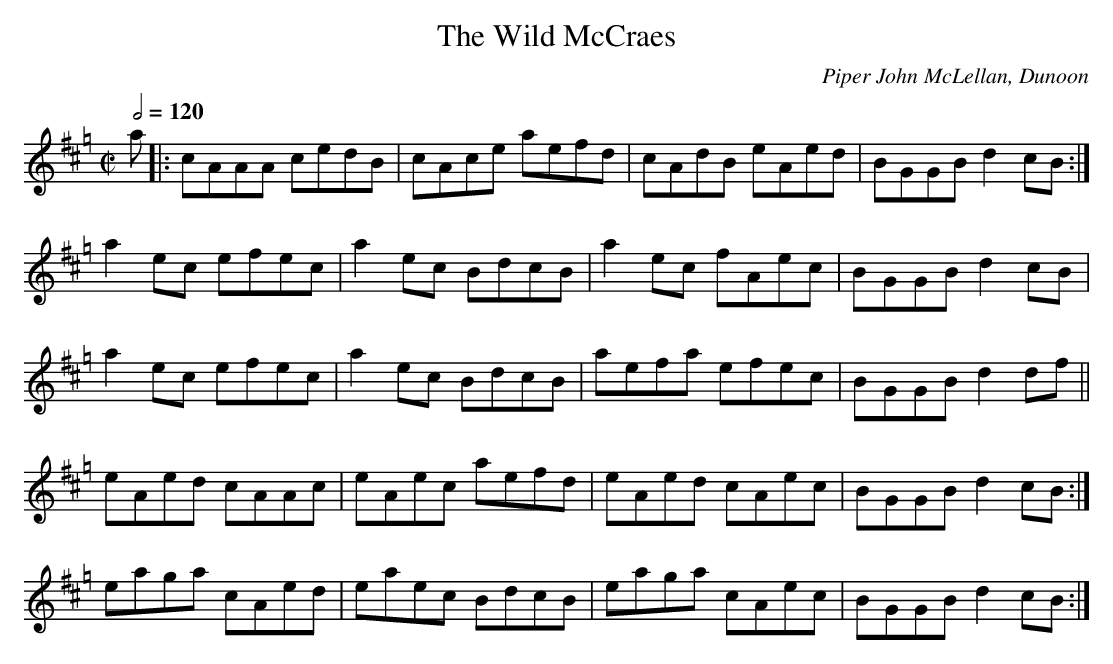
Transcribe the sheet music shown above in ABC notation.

X:1
T:The Wild McCraes
C:Piper John McLellan, Dunoon
M:C|
L:1/8
Q:1/2=120
K:Hp
a|:cAAA cedB|cAce aefd|cAdB eAed|BGGB d2cB:|
   a2ec efec|a2ec BdcB|a2ec fAec|BGGB d2cB |
   a2ec efec|a2ec BdcB|aefa efec|BGGB d2df||
   eAed cAAc|eAec aefd|eAed cAec|BGGB d2cB:|
   eaga cAed|eaec BdcB|eaga cAec|BGGB d2cB:|
